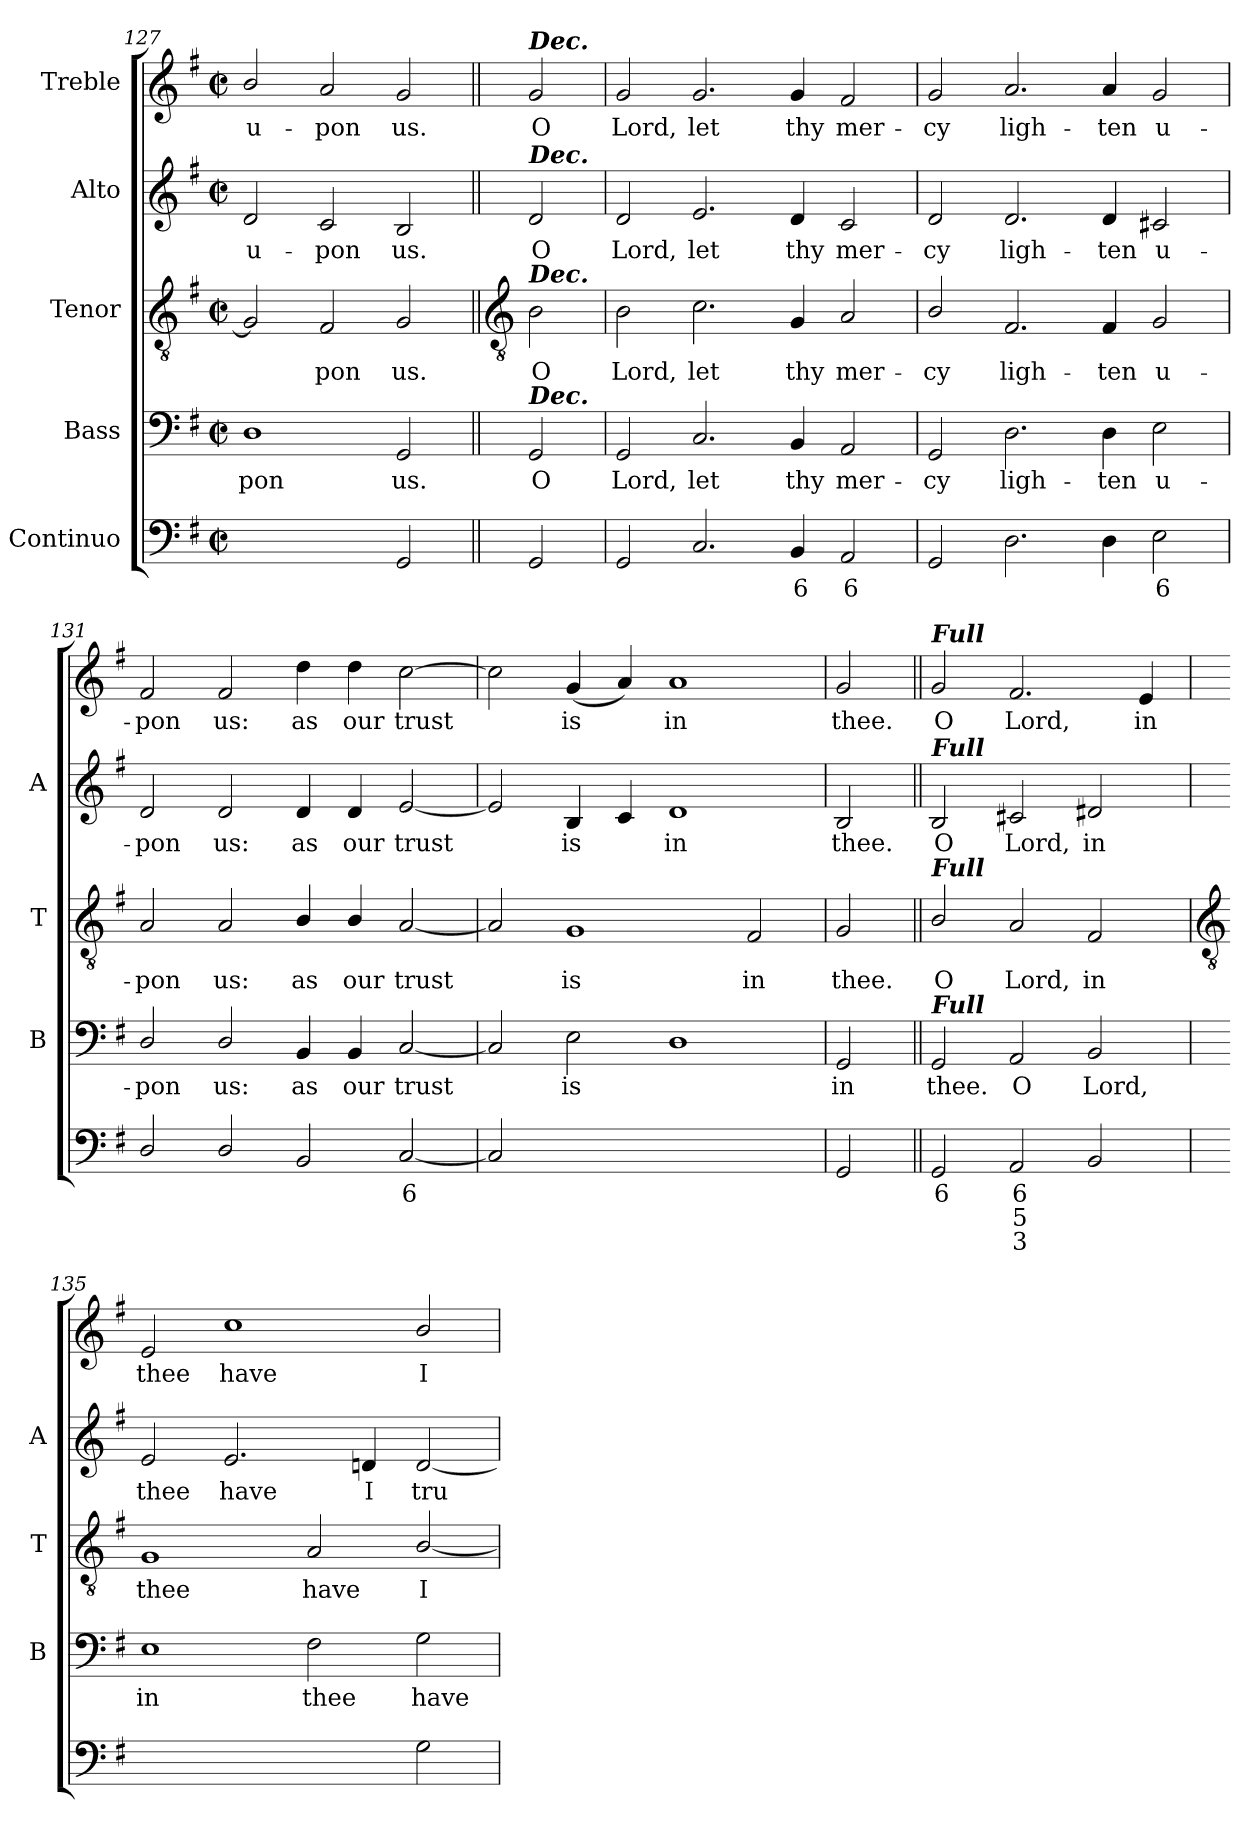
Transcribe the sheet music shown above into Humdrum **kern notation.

**kern	**text	**text	**text	**kern	**text	**kern	**text	**kern	**text	**kern	**text
*part5	*part5	*part5	*part5	*part4	*part4	*part3	*part3	*part2	*part2	*part1	*part1
*staff5	*staff5	*staff5	*staff5	*staff4	*staff4	*staff3	*staff3	*staff2	*staff2	*staff1	*staff1
*I"Continuo	*	*	*	*I"Bass	*	*I"Tenor	*	*I"Alto	*	*I"Treble	*
*	*	*	*	*I'B	*	*I'T	*	*I'A	*	*	*
*clefF4	*	*	*	*clefF4	*	*clefGv2	*	*clefG2	*	*clefG2	*
*k[f#]	*	*	*	*k[f#]	*	*k[f#]	*	*k[f#]	*	*k[f#]	*
*G:	*	*	*	*G:	*	*G:	*	*G:	*	*G:	*
*M4/2	*	*	*	*M4/2	*	*M4/2	*	*M4/2	*	*M4/2	*
*met(c|)	*	*	*	*met(c|)	*	*met(c|)	*	*met(c|)	*	*met(c|)	*
=127	=127	=127	=127	=127	=127	=127	=127	=127	=127	=127	=127
!	!LO:LY:b	!LO:LY:b	!	!	!LO:LY:b	!	!	!	!LO:LY:b	!	!LO:LY:b
[2Dyy	6	4	.	1D	-pon	2G]	.	2d	u-	2b/	u-
!	!LO:LY:b	!LO:LY:b	!	!	!	!	!LO:LY:b	!	!LO:LY:b	!	!LO:LY:b
2Dyy]	5	3	.	.	.	2F#	pon	2c	-pon	2a	-pon
!	!	!	!	!	!LO:LY:b	!	!LO:LY:b	!	!LO:LY:b	!	!LO:LY:b
2GG	.	.	.	2GG	us.	2G	us.	2B	us.	2g	us.
!!LO:LB:g=z
=128||	=128||	=128||	=128||	=128||	=128||	=128||	=128||	=128||	=128||	=128||	=128||
*	*	*	*	*	*	*clefGv2	*	*	*	*	*
!	!	!	!	!	!	!	!	!	!	!LO:TX:a:Bi:t=Dec.	!
!	!	!	!	!	!	!	!	!LO:TX:a:Bi:t=Dec.	!	!	!
!	!	!	!	!	!	!LO:TX:a:Bi:t=Dec.	!	!	!	!	!
!	!	!	!	!LO:TX:a:Bi:t=Dec.	!	!	!	!	!	!	!
!	!	!	!	!	!LO:LY:b	!	!LO:LY:b	!	!LO:LY:b	!	!LO:LY:b
2GG	.	.	.	2GG	O	2B	O	2d	O	2g	O
=129	=129	=129	=129	=129	=129	=129	=129	=129	=129	=129	=129
!	!	!	!	!	!LO:LY:b	!	!LO:LY:b	!	!LO:LY:b	!	!LO:LY:b
2GG	.	.	.	2GG	Lord,	2B	Lord,	2d	Lord,	2g	Lord,
!	!	!	!	!	!LO:LY:b	!	!LO:LY:b	!	!LO:LY:b	!	!LO:LY:b
2.C	.	.	.	2.C	let	2.c	let	2.e	let	2.g	let
!	!LO:LY:b	!	!	!	!LO:LY:b	!	!LO:LY:b	!	!LO:LY:b	!	!LO:LY:b
4BB	6	.	.	4BB	thy	4G	thy	4d	thy	4g	thy
!	!LO:LY:b	!	!	!	!LO:LY:b	!	!LO:LY:b	!	!LO:LY:b	!	!LO:LY:b
2AA	6	.	.	2AA	mer-	2A	mer-	2c	mer-	2f#	mer-
=130	=130	=130	=130	=130	=130	=130	=130	=130	=130	=130	=130
!	!	!	!	!	!LO:LY:b	!	!LO:LY:b	!	!LO:LY:b	!	!LO:LY:b
2GG	.	.	.	2GG	-cy	2B/	-cy	2d	-cy	2g	-cy
!	!	!	!	!	!LO:LY:b	!	!LO:LY:b	!	!LO:LY:b	!	!LO:LY:b
2.D	.	.	.	2.D	ligh-	2.F#	ligh-	2.d	ligh-	2.a	ligh-
!	!	!	!	!	!LO:LY:b	!	!LO:LY:b	!	!LO:LY:b	!	!LO:LY:b
4D	.	.	.	4D	-ten	4F#	-ten	4d	-ten	4a	-ten
!	!LO:LY:b	!	!	!	!LO:LY:b	!	!LO:LY:b	!	!LO:LY:b	!	!LO:LY:b
2E	6	.	.	2E	u-	2G	u-	2c#X	u-	2g	u-
=131	=131	=131	=131	=131	=131	=131	=131	=131	=131	=131	=131
!	!	!	!	!	!LO:LY:b	!	!LO:LY:b	!	!LO:LY:b	!	!LO:LY:b
2D/	.	.	.	2D/	-pon	2A	-pon	2d	-pon	2f#	-pon
!	!	!	!	!	!LO:LY:b	!	!LO:LY:b	!	!LO:LY:b	!	!LO:LY:b
2D/	.	.	.	2D/	us:	2A	us:	2d	us:	2f#	us:
!	!	!	!	!	!LO:LY:b	!	!LO:LY:b	!	!LO:LY:b	!	!LO:LY:b
2BB	.	.	.	4BB	as	4B/	as	4d	as	4dd	as
!	!	!	!	!	!LO:LY:b	!	!LO:LY:b	!	!LO:LY:b	!	!LO:LY:b
.	.	.	.	4BB	our	4B/	our	4d	our	4dd	our
!	!LO:LY:b	!	!	!	!LO:LY:b	!	!LO:LY:b	!	!LO:LY:b	!	!LO:LY:b
[2C	6	.	.	[2C	trust	[2A	trust	[2e	trust	[2cc	trust
=132	=132	=132	=132	=132	=132	=132	=132	=132	=132	=132	=132
2C]	.	.	.	2C]	.	2A]	.	2e]	.	2cc]	.
!	!LO:LY:b	!	!	!	!LO:LY:b	!	!LO:LY:b	!	!LO:LY:b	!	!LO:LY:b
[4Eyy	5	.	.	2E	is	1G	is	4B	is	(<4g	is
!	!LO:LY:b	!	!	!	!	!	!	!	!	!	!
4Eyy]	6	.	.	.	.	.	.	4c	.	4a)	.
!	!LO:LY:b	!	!	!	!	!	!	!	!LO:LY:b	!	!LO:LY:b
[2Dyy	4	.	.	1D	.	.	.	1d	in	1a	in
!	!LO:LY:b	!	!	!	!	!	!LO:LY:b	!	!	!	!
2Dyy]	3	.	.	.	.	2F#	in	.	.	.	.
=133	=133	=133	=133	=133	=133	=133	=133	=133	=133	=133	=133
!	!	!	!	!	!LO:LY:b	!	!LO:LY:b	!	!LO:LY:b	!	!LO:LY:b
2GG	.	.	.	2GG	in	2G	thee.	2B	thee.	2g	thee.
=134||	=134||	=134||	=134||	=134||	=134||	=134||	=134||	=134||	=134||	=134||	=134||
!	!	!	!	!	!	!	!	!	!	!LO:TX:a:Bi:t=Full	!
!	!	!	!	!	!	!	!	!LO:TX:a:Bi:t=Full	!	!	!
!	!	!	!	!	!	!LO:TX:a:Bi:t=Full	!	!	!	!	!
!	!	!	!	!LO:TX:a:Bi:t=Full	!	!	!	!	!	!	!
!	!LO:LY:b	!	!	!	!LO:LY:b	!	!LO:LY:b	!	!LO:LY:b	!	!LO:LY:b
2GG	6	.	.	2GG	thee.	2B/	O	2B	O	2g	O
!	!LO:LY:b	!LO:LY:b	!LO:LY:b	!	!LO:LY:b	!	!LO:LY:b	!	!LO:LY:b	!	!LO:LY:b
2AA	6	5	3	2AA	O	2A	Lord,	2c#X	Lord,	2.f#	Lord,
!	!	!	!	!	!LO:LY:b	!	!LO:LY:b	!	!LO:LY:b	!	!
2BB	.	.	.	2BB	Lord,	2F#	in	2d#X	in	.	.
!	!	!	!	!	!	!	!	!	!	!	!LO:LY:b
.	.	.	.	.	.	.	.	.	.	4e	in
!!LO:LB:g=z
=135	=135	=135	=135	=135	=135	=135	=135	=135	=135	=135	=135
*	*	*	*	*	*	*clefGv2	*	*	*	*	*
!	!LO:LY:b	!	!	!	!LO:LY:b	!	!LO:LY:b	!	!LO:LY:b	!	!LO:LY:b
[2Eyy	5	.	.	1E	in	1G	thee	2e	thee	2e	thee
!	!LO:LY:b	!	!	!	!	!	!	!	!LO:LY:b	!	!LO:LY:b
2Eyy]	6	.	.	.	.	.	.	2.e	have	1cc	have
!	!LO:LY:b	!LO:LY:b	!	!	!LO:LY:b	!	!LO:LY:b	!	!	!	!
[4F#yy	7	5	.	2F#	thee	2A	have	.	.	.	.
!	!LO:LY:b	!	!	!	!	!	!	!	!LO:LY:b	!	!
4F#yy]	6	.	.	.	.	.	.	4dn	I	.	.
!	!	!	!	!	!LO:LY:b	!	!LO:LY:b	!	!LO:LY:b	!	!LO:LY:b
2G	.	.	.	2G	have	[2B/	I	[2d	tru-	2b/	I
=	=	=	=	=	=	=	=	=	=	=	=
*-	*-	*-	*-	*-	*-	*-	*-	*-	*-	*-	*-
